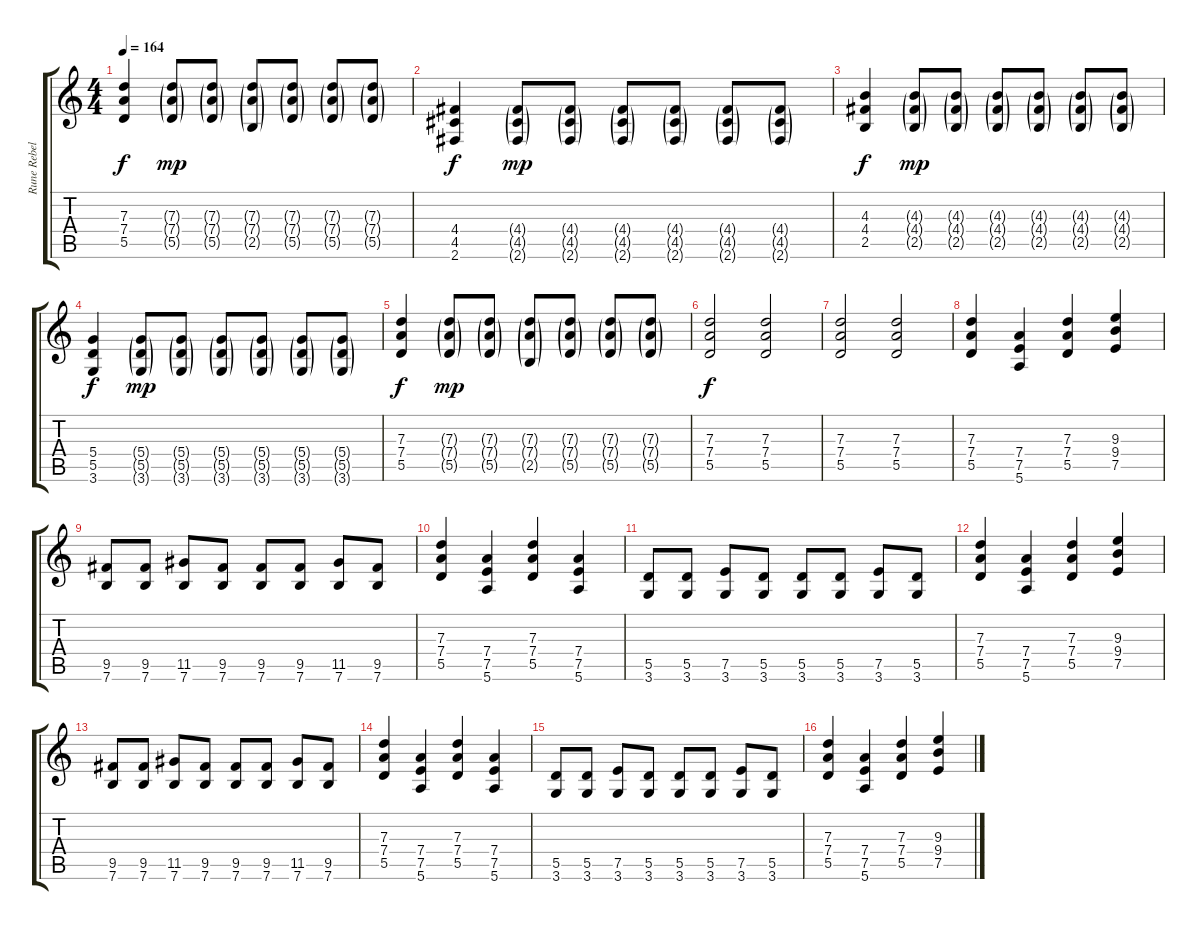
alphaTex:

\track ("Rune Rebellion" "Rune Rebel") {instrument distortionguitar}
\staff {score tabs}
\tuning (E4 B3 G3 D3 A2 E2) {hide}
\ts (4 4)
\tempo 164
\clef g2
\ks c
(7.3 7.4 5.5).4{dy f} (7.3{g} 7.4{g} 5.5{g}).8{dy mp} (7.3{g} 7.4{g} 5.5{g}).8 (7.3{g} 7.4{g} 2.5{g}).8 (7.3{g} 7.4{g} 5.5{g}).8 (7.3{g} 7.4{g} 5.5{g}).8 (7.3{g} 7.4{g} 5.5{g}).8 |
(4.4 4.5 2.6).4{dy f} (4.4{g} 4.5{g} 2.6{g}).8{dy mp} (4.4{g} 4.5{g} 2.6{g}).8 (4.4{g} 4.5{g} 2.6{g}).8 (4.4{g} 4.5{g} 2.6{g}).8 (4.4{g} 4.5{g} 2.6{g}).8 (4.4{g} 4.5{g} 2.6{g}).8 |
(4.3 4.4 2.5).4{dy f} (4.3{g} 4.4{g} 2.5{g}).8{dy mp} (4.3{g} 4.4{g} 2.5{g}).8 (4.3{g} 4.4{g} 2.5{g}).8 (4.3{g} 4.4{g} 2.5{g}).8 (4.3{g} 4.4{g} 2.5{g}).8 (4.3{g} 4.4{g} 2.5{g}).8 |
(5.4 5.5 3.6).4{dy f} (5.4{g} 5.5{g} 3.6{g}).8{dy mp} (5.4{g} 5.5{g} 3.6{g}).8 (5.4{g} 5.5{g} 3.6{g}).8 (5.4{g} 5.5{g} 3.6{g}).8 (5.4{g} 5.5{g} 3.6{g}).8 (5.4{g} 5.5{g} 3.6{g}).8 |
(7.3 7.4 5.5).4{dy f} (7.3{g} 7.4{g} 5.5{g}).8{dy mp} (7.3{g} 7.4{g} 5.5{g}).8 (7.3{g} 7.4{g} 2.5{g}).8 (7.3{g} 7.4{g} 5.5{g}).8 (7.3{g} 7.4{g} 5.5{g}).8 (7.3{g} 7.4{g} 5.5{g}).8 |
(7.3 7.4 5.5).2{dy f} (7.3 7.4 5.5).2 |
(7.3 7.4 5.5).2 (7.3 7.4 5.5).2 |
(7.3 7.4 5.5).4 (7.4 7.5 5.6).4 (7.3 7.4 5.5).4 (9.3 9.4 7.5).4 |
(9.5 7.6).8 (9.5 7.6).8 (11.5 7.6).8 (9.5 7.6).8 (9.5 7.6).8 (9.5 7.6).8 (11.5 7.6).8 (9.5 7.6).8 |
(7.3 7.4 5.5).4 (7.4 7.5 5.6).4 (7.3 7.4 5.5).4 (7.4 7.5 5.6).4 |
(5.5 3.6).8 (5.5 3.6).8 (7.5 3.6).8 (5.5 3.6).8 (5.5 3.6).8 (5.5 3.6).8 (7.5 3.6).8 (5.5 3.6).8 |
(7.3 7.4 5.5).4 (7.4 7.5 5.6).4 (7.3 7.4 5.5).4 (9.3 9.4 7.5).4 |
(9.5 7.6).8 (9.5 7.6).8 (11.5 7.6).8 (9.5 7.6).8 (9.5 7.6).8 (9.5 7.6).8 (11.5 7.6).8 (9.5 7.6).8 |
(7.3 7.4 5.5).4 (7.4 7.5 5.6).4 (7.3 7.4 5.5).4 (7.4 7.5 5.6).4 |
(5.5 3.6).8 (5.5 3.6).8 (7.5 3.6).8 (5.5 3.6).8 (5.5 3.6).8 (5.5 3.6).8 (7.5 3.6).8 (5.5 3.6).8 |
(7.3 7.4 5.5).4 (7.4 7.5 5.6).4 (7.3 7.4 5.5).4 (9.3 9.4 7.5).4
